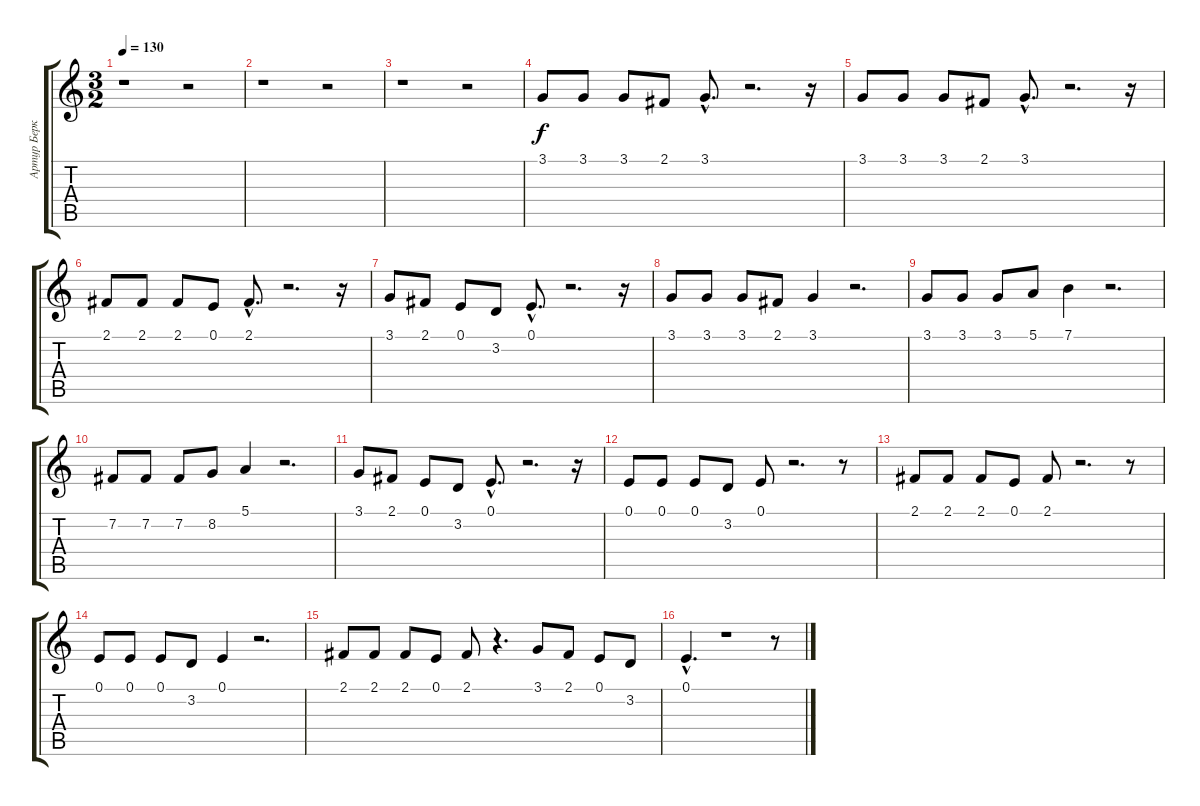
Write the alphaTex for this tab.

\track ("Артур Беркут" "Артур Берк") {instrument cello}
\staff {score tabs}
\tuning (E4 B3 G3 D3 A2 E2) {hide}
\ts (3 2)
\tempo 130
\clef g2
\ks c
r.1{dy f instrument cello} r.2 |
r.1 r.2 |
r.1 r.2 |
3.1.8{volume 16} 3.1.8 3.1.8 2.1.8 3.1{hac}.8{d} r.2{d} r.16 |
3.1.8 3.1.8 3.1.8 2.1.8 3.1{hac}.8{d} r.2{d} r.16 |
2.1.8 2.1.8 2.1.8 0.1.8 2.1{hac}.8{d} r.2{d} r.16 |
3.1.8 2.1.8 0.1.8 3.2.8 0.1{hac}.8{d} r.2{d} r.16 |
3.1.8 3.1.8 3.1.8 2.1.8 3.1.4 r.2{d} |
3.1.8 3.1.8 3.1.8 5.1.8 7.1.4 r.2{d} |
7.2.8 7.2.8 7.2.8 8.2.8 5.1.4 r.2{d} |
3.1.8 2.1.8 0.1.8 3.2.8 0.1{hac}.8{d} r.2{d} r.16 |
0.1.8 0.1.8 0.1.8 3.2.8 0.1.8 r.2{d} r.8 |
2.1.8 2.1.8 2.1.8 0.1.8 2.1.8 r.2{d} r.8 |
0.1.8 0.1.8 0.1.8 3.2.8 0.1.4 r.2{d} |
2.1.8 2.1.8 2.1.8 0.1.8 2.1.8 r.4{d} 3.1.8 2.1.8 0.1.8 3.2.8 |
0.1{hac}.4{d} r.1 r.8
